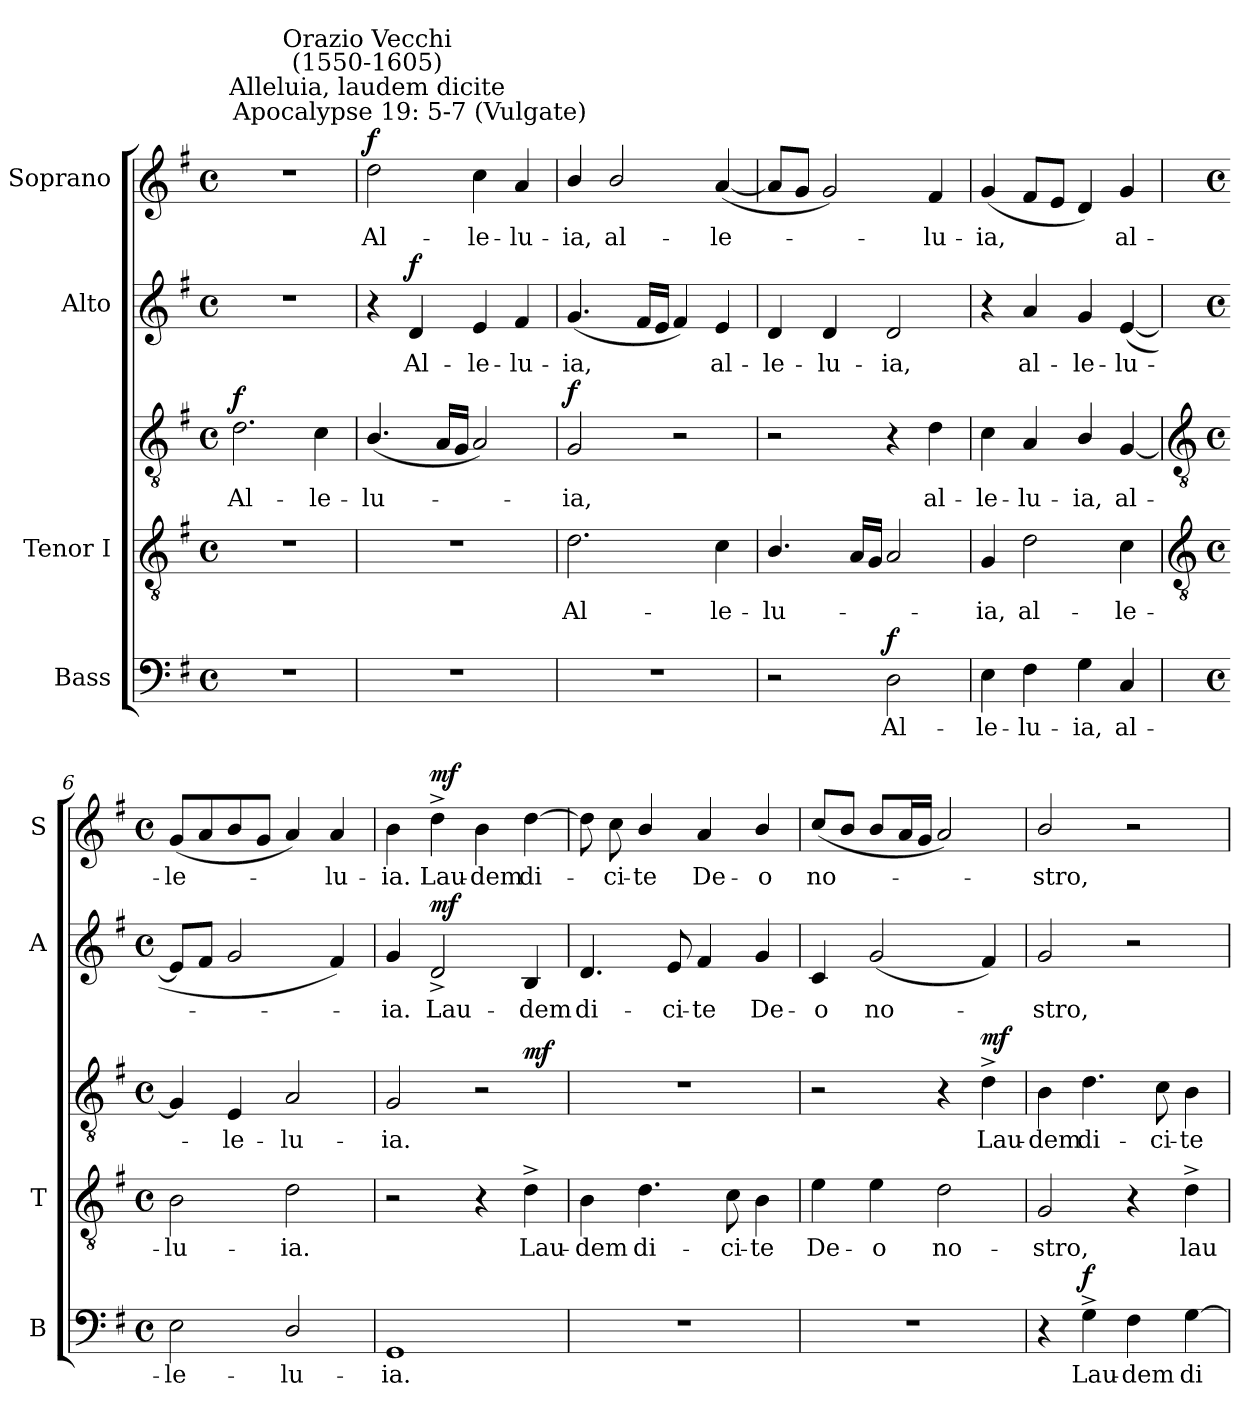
**kern	**text	**dynam	**kern	**text	**kern	**text	**dynam	**kern	**text	**dynam	**kern	**text	**dynam
*part4	*part4	*part4	*part3	*part3	*part3	*part3	*part3	*part2	*part2	*part2	*part1	*part1	*part1
*staff5	*staff5	*staff5	*staff4	*staff4	*staff3	*staff3	*staff3/4	*staff2	*staff2	*staff2	*staff1	*staff1	*staff1
*I"Bass	*	*	*I"Tenor I	*	*	*	*	*I"Alto	*	*	*I"Soprano	*	*
*I'B	*	*	*I'T	*	*	*	*	*I'A	*	*	*I'S	*	*
*clefF4	*	*	*clefGv2	*	*clefGv2	*	*	*clefG2	*	*	*clefG2	*	*
*k[f#]	*	*	*k[f#]	*	*k[f#]	*	*	*k[f#]	*	*	*k[f#]	*	*
*G:	*	*	*G:	*	*G:	*	*	*G:	*	*	*G:	*	*
*M4/4	*	*	*M4/4	*	*M4/4	*	*	*M4/4	*	*	*M4/4	*	*
*met(c)	*	*	*met(c)	*	*met(c)	*	*	*met(c)	*	*	*met(c)	*	*
=1	=1	=1	=1	=1	=1	=1	=1	=1	=1	=1	=1	=1	=1
!	!	!	!	!	!	!	!	!	!	!	!LO:TX:a:t=Apocalypse 19&colon; 5-7 (Vulgate)	!	!
!	!	!	!	!	!	!LO:LY:b	!LO:DY:b	!	!	!	!	!	!
1r	.	.	1r	.	2.d	Al-	f	1r	.	.	1r	.	.
!	!	!	!	!	!	!LO:LY:b	!	!	!	!	!	!	!
.	.	.	.	.	4c	-le-	.	.	.	.	.	.	.
=2	=2	=2	=2	=2	=2	=2	=2	=2	=2	=2	=2	=2	=2
!	!	!	!	!	!	!	!	!	!	!	!LO:TX:a:cj:t=Alleluia, laudem dicite	!	!
!	!	!	!	!	!	!	!	!	!	!	!LO:TX:a:cj:t=Orazio Vecchi\n(1550-1605)	!	!
!	!	!	!	!	!	!LO:LY:b	!	!	!	!	!	!LO:LY:b	!LO:DY:b
1r	.	.	1r	.	(<4.B/	-lu-	.	4r	.	.	2dd	Al-	f
!	!	!	!	!	!	!	!	!	!LO:LY:b	!LO:DY:b	!	!	!
.	.	.	.	.	.	.	.	4d	Al-	f	.	.	.
.	.	.	.	.	16ALL	.	.	.	.	.	.	.	.
.	.	.	.	.	16GJJ	.	.	.	.	.	.	.	.
!	!	!	!	!	!	!	!	!	!LO:LY:b	!	!	!LO:LY:b	!
.	.	.	.	.	2A)	.	.	4e	-le-	.	4cc	-le-	.
!	!	!	!	!	!	!	!	!	!LO:LY:b	!	!	!LO:LY:b	!
.	.	.	.	.	.	.	.	4f#	-lu-	.	4a	-lu-	.
=3	=3	=3	=3	=3	=3	=3	=3	=3	=3	=3	=3	=3	=3
!	!	!	!	!LO:LY:b	!	!LO:LY:b	!LO:DY:b=2	!	!LO:LY:b	!	!	!LO:LY:b	!
1r	.	.	2.d	Al-	2G	ia,	f	(<4.g	-ia,	.	4b/	-ia,	.
!	!	!	!	!	!	!	!	!	!	!	!	!LO:LY:b	!
.	.	.	.	.	.	.	.	.	.	.	2b/	al-	.
.	.	.	.	.	.	.	.	16f#LL	.	.	.	.	.
.	.	.	.	.	.	.	.	16eJJ	.	.	.	.	.
.	.	.	.	.	2r	.	.	4f#)	.	.	.	.	.
!	!	!	!	!LO:LY:b	!	!	!	!	!LO:LY:b	!	!	!LO:LY:b	!
.	.	.	4c	-le-	.	.	.	4e	al-	.	(<[4a	-le-	.
=4	=4	=4	=4	=4	=4	=4	=4	=4	=4	=4	=4	=4	=4
!	!	!	!	!LO:LY:b	!	!	!	!	!LO:LY:b	!	!	!	!
2r	.	.	4.B/	-lu-	2r	.	.	4d	-le-	.	8aL]	.	.
.	.	.	.	.	.	.	.	.	.	.	8gJ	.	.
!	!	!	!	!	!	!	!	!	!LO:LY:b	!	!	!	!
.	.	.	.	.	.	.	.	4d	-lu-	.	2g)	.	.
.	.	.	16ALL	.	.	.	.	.	.	.	.	.	.
.	.	.	16GJJ	.	.	.	.	.	.	.	.	.	.
!	!LO:LY:b	!LO:DY:b	!	!	!	!	!	!	!LO:LY:b	!	!	!	!
2D	Al-	f	2A	.	4r	.	.	2d	-ia,	.	.	.	.
!	!	!	!	!	!	!LO:LY:b	!	!	!	!	!	!LO:LY:b	!
.	.	.	.	.	4d	-al-	.	.	.	.	4f#	lu-	.
=5	=5	=5	=5	=5	=5	=5	=5	=5	=5	=5	=5	=5	=5
!	!LO:LY:b	!	!	!LO:LY:b	!	!LO:LY:b	!	!	!	!	!	!LO:LY:b	!
4E	-le-	.	4G	ia,	4c	le-	.	4r	.	.	(<4g	-ia,	.
!	!LO:LY:b	!	!	!LO:LY:b	!	!LO:LY:b	!	!	!LO:LY:b	!	!	!	!
4F#	-lu-	.	2d	al-	4A	-lu-	.	4a	al-	.	8f#L	.	.
.	.	.	.	.	.	.	.	.	.	.	8eJ	.	.
!	!LO:LY:b	!	!	!	!	!LO:LY:b	!	!	!LO:LY:b	!	!	!	!
4G	-ia,	.	.	.	4B/	-ia,	.	4g	-le-	.	4d)	.	.
!	!LO:LY:b	!	!	!LO:LY:b	!	!LO:LY:b	!	!	!LO:LY:b	!	!	!LO:LY:b	!
4C	al-	.	4c	-le-	[4G	al-	.	(<[4e	-lu-	.	4g	al-	.
!!LO:LB:g=z
=6	=6	=6	=6	=6	=6	=6	=6	=6	=6	=6	=6	=6	=6
*	*	*	*clefGv2	*	*clefGv2	*	*	*	*	*	*	*	*
*M4/4	*	*	*M4/4	*	*M4/4	*	*	*M4/4	*	*	*M4/4	*	*
*met(c)	*	*	*met(c)	*	*met(c)	*	*	*met(c)	*	*	*met(c)	*	*
!	!LO:LY:b	!	!	!LO:LY:b	!	!	!	!	!	!	!	!LO:LY:b	!
2E	-le-	.	2B	-lu-	4G]	.	.	8eL]	.	.	(<8gL	-le-	.
.	.	.	.	.	.	.	.	8f#J	.	.	8a	.	.
!	!	!	!	!	!	!LO:LY:b	!	!	!	!	!	!	!
.	.	.	.	.	4E	-le-	.	2g	.	.	8b	.	.
.	.	.	.	.	.	.	.	.	.	.	8gJ	.	.
!	!LO:LY:b	!	!	!LO:LY:b	!	!LO:LY:b	!	!	!	!	!	!	!
2D/	-lu-	.	2d	-ia.	2A	-lu-	.	.	.	.	4a)	.	.
!	!	!	!	!	!	!	!	!	!	!	!	!LO:LY:b	!
.	.	.	.	.	.	.	.	4f#)	.	.	4a	lu-	.
=7	=7	=7	=7	=7	=7	=7	=7	=7	=7	=7	=7	=7	=7
!	!LO:LY:b	!	!	!	!	!LO:LY:b	!	!	!LO:LY:b	!	!	!LO:LY:b	!
1GG	-ia.	.	2r	.	2G	ia.	.	4g	ia.	.	4b	-ia.	.
!	!	!	!	!	!	!	!	!	!LO:LY:b	!LO:DY:b	!	!LO:LY:b	!LO:DY:b
.	.	.	.	.	.	.	.	2d^	Lau-	mf	4dd^	Lau-	mf
!	!	!	!	!	!	!	!	!	!	!	!	!LO:LY:b	!
.	.	.	4r	.	2r	.	.	.	.	.	4b	-dem	.
!	!	!	!	!LO:LY:b	!	!	!LO:DY:b=2	!	!LO:LY:b	!	!	!LO:LY:b	!
.	.	.	4d^	Lau-	.	.	mf	4B	-dem	.	[4dd	di-	.
=8	=8	=8	=8	=8	=8	=8	=8	=8	=8	=8	=8	=8	=8
!	!	!	!	!LO:LY:b	!	!	!	!	!LO:LY:b	!	!	!	!
1r	.	.	4B	-dem	1r	.	.	4.d	di-	.	8dd]	.	.
!	!	!	!	!	!	!	!	!	!	!	!	!LO:LY:b	!
.	.	.	.	.	.	.	.	.	.	.	8cc	ci-	.
!	!	!	!	!LO:LY:b	!	!	!	!	!	!	!	!LO:LY:b	!
.	.	.	4.d	di-	.	.	.	.	.	.	4b/	-te	.
!	!	!	!	!	!	!	!	!	!LO:LY:b	!	!	!	!
.	.	.	.	.	.	.	.	8e	-ci-	.	.	.	.
!	!	!	!	!	!	!	!	!	!LO:LY:b	!	!	!LO:LY:b	!
.	.	.	.	.	.	.	.	4f#	-te	.	4a	De-	.
!	!	!	!	!LO:LY:b	!	!	!	!	!	!	!	!	!
.	.	.	8c	-ci-	.	.	.	.	.	.	.	.	.
!	!	!	!	!LO:LY:b	!	!	!	!	!LO:LY:b	!	!	!LO:LY:b	!
.	.	.	4B	-te	.	.	.	4g	De-	.	4b/	-o	.
=9	=9	=9	=9	=9	=9	=9	=9	=9	=9	=9	=9	=9	=9
!	!	!	!	!LO:LY:b	!	!	!	!	!LO:LY:b	!	!	!LO:LY:b	!
1r	.	.	4e	-De-	2r	.	.	4c	-o	.	(<8cc/L	no-	.
.	.	.	.	.	.	.	.	.	.	.	8b/J	.	.
!	!	!	!	!LO:LY:b	!	!	!	!	!LO:LY:b	!	!	!	!
.	.	.	4e	-o	.	.	.	(<2g	no-	.	8bL	.	.
.	.	.	.	.	.	.	.	.	.	.	16aL	.	.
.	.	.	.	.	.	.	.	.	.	.	16gJJ	.	.
!	!	!	!	!LO:LY:b	!	!	!	!	!	!	!	!	!
.	.	.	2d	no-	4r	.	.	.	.	.	2a)	.	.
!	!	!	!	!	!	!LO:LY:b	!LO:DY:b	!	!	!	!	!	!
.	.	.	.	.	4d^	Lau-	mf	4f#)	.	.	.	.	.
=10	=10	=10	=10	=10	=10	=10	=10	=10	=10	=10	=10	=10	=10
!	!	!	!	!LO:LY:b	!	!LO:LY:b	!	!	!LO:LY:b	!	!	!LO:LY:b	!
4r	.	.	2G	stro,	4B	-dem	.	2g	stro,	.	2b/	stro,	.
!	!LO:LY:b	!LO:DY:b	!	!	!	!LO:LY:b	!	!	!	!	!	!	!
4G^	Lau-	f	.	.	4.d	di-	.	.	.	.	.	.	.
!	!LO:LY:b	!	!	!	!	!	!	!	!	!	!	!	!
4F#	-dem	.	4r	.	.	.	.	2r	.	.	2r	.	.
!	!	!	!	!	!	!LO:LY:b	!	!	!	!	!	!	!
.	.	.	.	.	8c	-ci-	.	.	.	.	.	.	.
!	!LO:LY:b	!	!	!LO:LY:b	!	!LO:LY:b	!	!	!	!	!	!	!
[4G	di-	.	4d^	lau-	4B	-te	.	.	.	.	.	.	.
=	=	=	=	=	=	=	=	=	=	=	=	=	=
*-	*-	*-	*-	*-	*-	*-	*-	*-	*-	*-	*-	*-	*-
